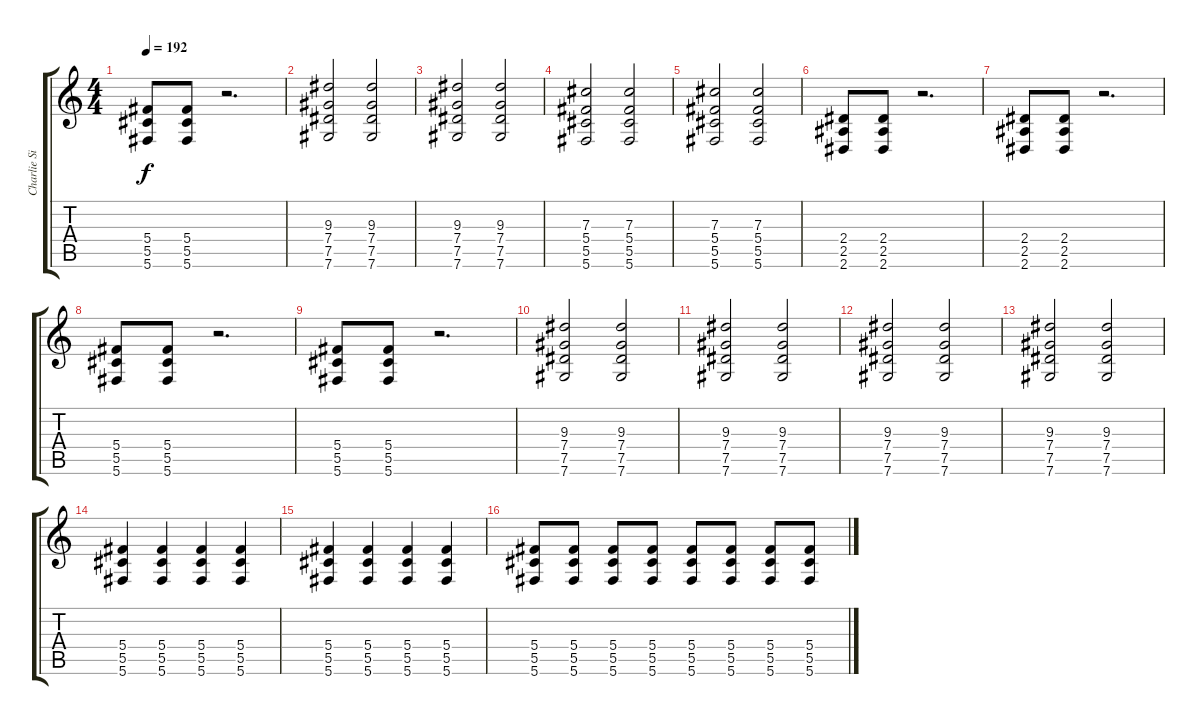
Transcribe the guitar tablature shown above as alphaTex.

\track ("Charlie Simpson" "Charlie Si") {instrument overdrivenguitar}
\staff {score tabs}
\tuning (Eb4 Bb3 Gb3 Db3 Ab2 Db2) {hide}
\ts (4 4)
\tempo 192
\clef g2
\ks c
(5.4 5.5 5.6).8{dy f} (5.4 5.5 5.6).8 r.2{d} |
(9.3 7.4 7.5 7.6).2 (9.3 7.4 7.5 7.6).2 |
(9.3 7.4 7.5 7.6).2 (9.3 7.4 7.5 7.6).2 |
(7.3 5.4 5.5 5.6).2 (7.3 5.4 5.5 5.6).2 |
(7.3 5.4 5.5 5.6).2 (7.3 5.4 5.5 5.6).2 |
(2.4 2.5 2.6).8 (2.4 2.5 2.6).8 r.2{d} |
(2.4 2.5 2.6).8 (2.4 2.5 2.6).8 r.2{d} |
(5.4 5.5 5.6).8 (5.4 5.5 5.6).8 r.2{d} |
(5.4 5.5 5.6).8 (5.4 5.5 5.6).8 r.2{d} |
(9.3 7.4 7.5 7.6).2 (9.3 7.4 7.5 7.6).2 |
(9.3 7.4 7.5 7.6).2 (9.3 7.4 7.5 7.6).2 |
(9.3 7.4 7.5 7.6).2 (9.3 7.4 7.5 7.6).2 |
(9.3 7.4 7.5 7.6).2 (9.3 7.4 7.5 7.6).2 |
(5.4 5.5 5.6).4 (5.4 5.5 5.6).4 (5.4 5.5 5.6).4 (5.4 5.5 5.6).4 |
(5.4 5.5 5.6).4 (5.4 5.5 5.6).4 (5.4 5.5 5.6).4 (5.4 5.5 5.6).4 |
(5.4 5.5 5.6).8 (5.4 5.5 5.6).8 (5.4 5.5 5.6).8 (5.4 5.5 5.6).8 (5.4 5.5 5.6).8 (5.4 5.5 5.6).8 (5.4 5.5 5.6).8 (5.4 5.5 5.6).8
